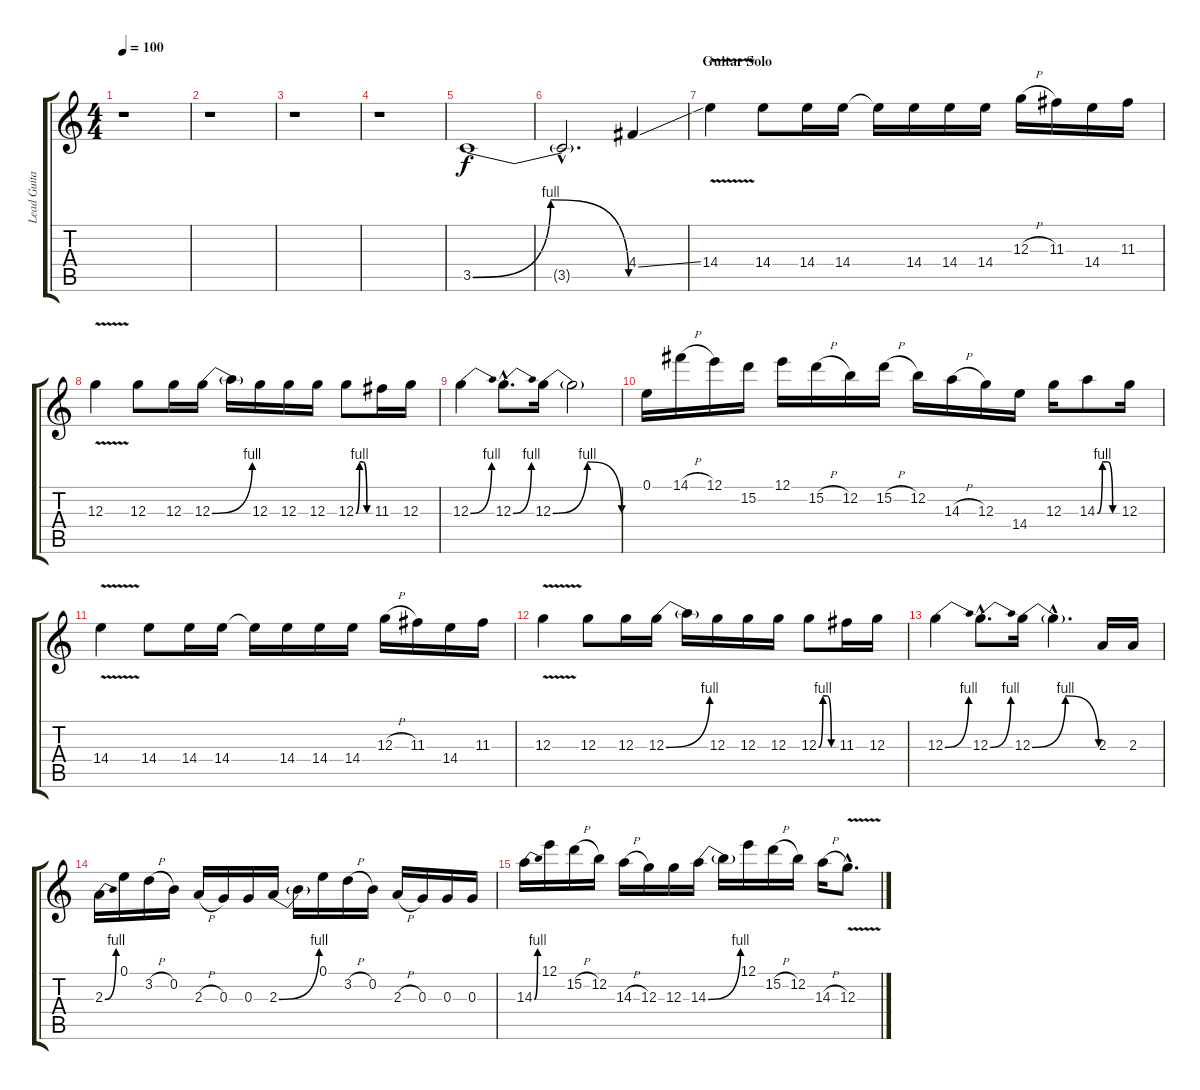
\track ("Lead Guitar" "Lead Guita") {instrument overdrivenguitar}
\staff {score tabs}
\tuning (E4 B3 G3 D3 A2 E2) {hide}
\ts (4 4)
\tempo 100
\clef g2
\ks c
r.1{dy f} |
r.1 |
r.1 |
r.1 |
3.5{be (bendrelease 0 0 10 4 50 4 60 0)}.1 |
3.5{hac t}.2{d} 4.4{ss}.4 |
\section ("" "Guitar Solo")
14.4{v}.4 14.4.8 14.4.16 14.4.16 14.4{t}.16 14.4.16 14.4.16 14.4.16 12.3{h}.16 11.3.16 14.4.16 11.3.16 |
12.3{v}.4 12.3.8 12.3.16 12.3{be (bend 0 0 60 4)}.16 12.3{t}.16 12.3.16 12.3.16 12.3.16 12.3{be (custom 0 0 15 4 30 4 45 0 60 0)}.8 11.3.16 12.3.16 |
12.3{be (bend 0 0 60 4)}.4 12.3{be (bend 0 0 60 4) hac}.8{d} 12.3{be (bendrelease 0 0 15 4 45 4 60 0)}.16 12.3{t}.2 |
0.1.16 14.1{h}.16 12.1.16 15.2.16 12.1.16 15.2{h}.16 12.2.16 15.2{h}.16 12.2.16 14.3{h}.16 12.3.16 14.4.16 12.3.16 14.3{be (custom 0 0 15 4 30 4 45 0 60 0)}.8 12.3.16 |
14.4{v}.4 14.4.8 14.4.16 14.4.16 14.4{t}.16 14.4.16 14.4.16 14.4.16 12.3{h}.16 11.3.16 14.4.16 11.3.16 |
12.3{v}.4 12.3.8 12.3.16 12.3{be (bend 0 0 60 4)}.16 12.3{t}.16 12.3.16 12.3.16 12.3.16 12.3{be (custom 0 0 15 4 30 4 45 0 60 0)}.8 11.3.16 12.3.16 |
12.3{be (bend 0 0 60 4)}.4 12.3{be (bend 0 0 60 4) hac}.8{d} 12.3{be (bendrelease 0 0 15 4 45 4 60 0)}.16 12.3{hac t}.4{d} 2.3.16 2.3.16 |
2.3{be (bend 0 0 60 4)}.16 0.1.16 3.2{h}.16 0.2.16 2.3{h}.16 0.3.16 0.3.16 2.3{be (bend 0 0 60 4)}.16 2.3{t}.16 0.1.16 3.2{h}.16 0.2.16 2.3{h}.16 0.3.16 0.3.16 0.3.16 |
14.3{be (bend 0 0 60 4)}.16 12.1.16 15.2{h}.16 12.2.16 14.3{h}.16 12.3.16 12.3.16 14.3{be (bend 0 0 60 4)}.16 14.3{t}.16 12.1.16 15.2{h}.16 12.2.16 14.3{h}.16 12.3{v hac}.8{d}
